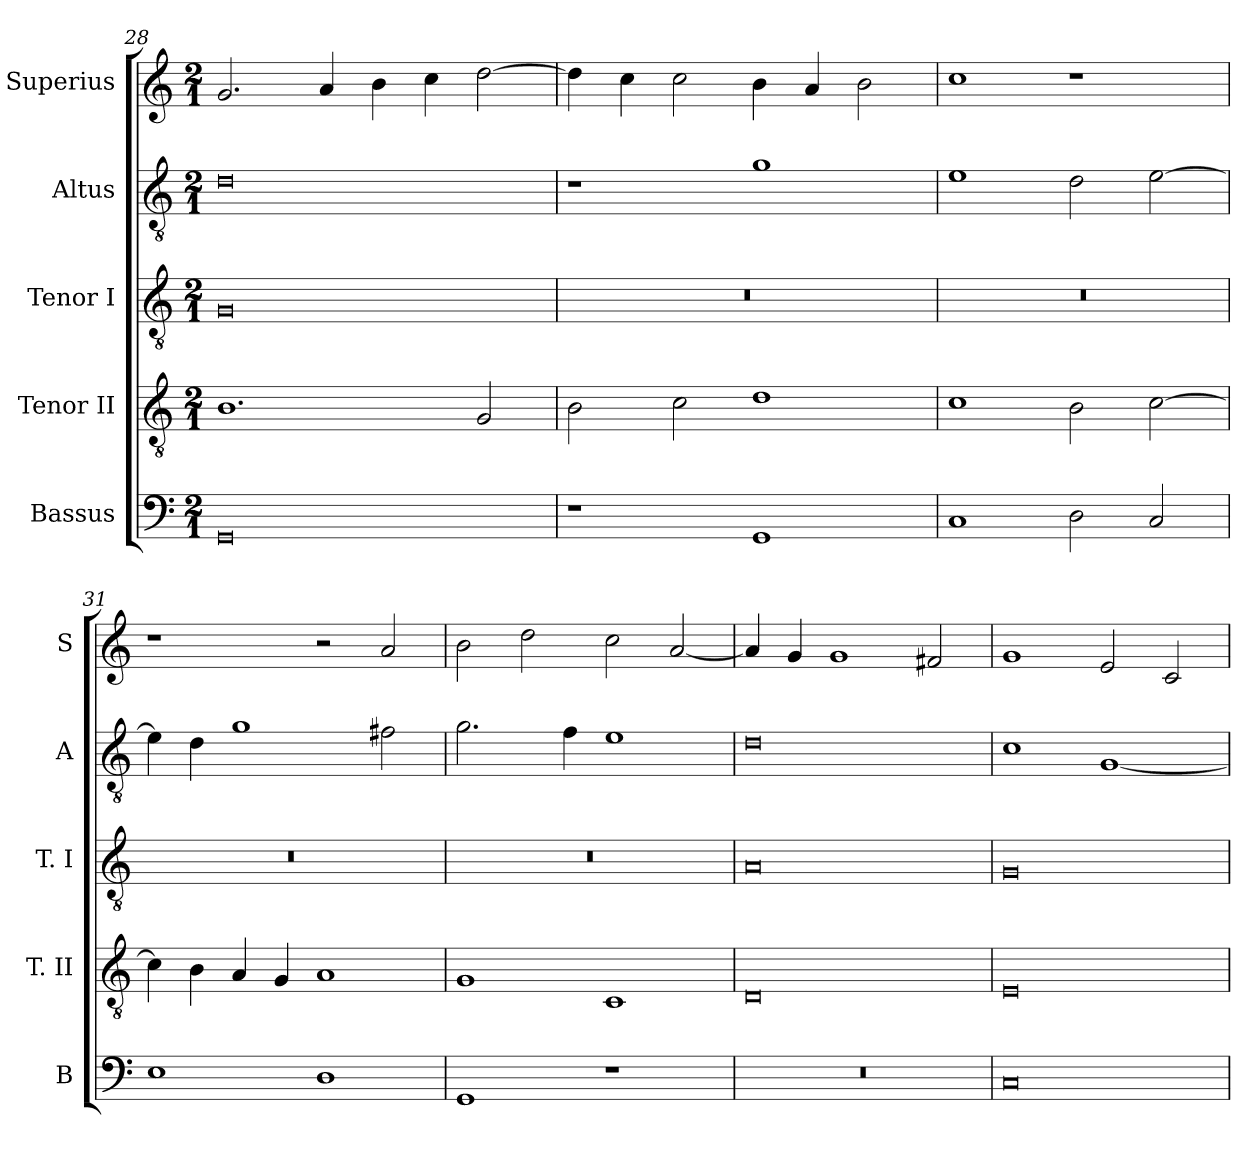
**kern	**kern	**kern	**kern	**kern
*part5	*part4	*part3	*part2	*part1
*staff5	*staff4	*staff3	*staff2	*staff1
*I"Bassus	*I"Tenor II	*I"Tenor I	*I"Altus	*I"Superius
*I'B	*I'T. II	*I'T. I	*I'A	*I'S
*clefF4	*clefGv2	*clefGv2	*clefGv2	*clefG2
*k[]	*k[]	*k[]	*k[]	*k[]
*C:	*C:	*C:	*C:	*C:
*M2/1	*M2/1	*M2/1	*M2/1	*M2/1
=28	=28	=28	=28	=28
0GG	1.B	0G	0d	2.g
.	.	.	.	4a
.	.	.	.	4b
.	.	.	.	4cc
.	2G	.	.	[2dd
=29	=29	=29	=29	=29
1r	2B	0r	1r	4dd]
.	.	.	.	4cc
.	2c	.	.	2cc
1GG	1d	.	1g	4b
.	.	.	.	4a
.	.	.	.	2b
=30	=30	=30	=30	=30
1C	1c	0r	1e	1cc
2D	2B	.	2d	1r
2C	[2c	.	[2e	.
=31	=31	=31	=31	=31
1E	4c]	0r	4e]	1r
.	4B	.	4d	.
.	4A	.	1g	.
.	4G	.	.	.
1D	1A	.	.	2r
.	.	.	2f#X	2a
=32	=32	=32	=32	=32
1GG	1G	0r	2.g	2b
.	.	.	.	2dd
.	.	.	4f	.
1r	1C	.	1e	2cc
.	.	.	.	[2a
=33	=33	=33	=33	=33
0r	0D	0A	0d	4a]
.	.	.	.	4g
.	.	.	.	1g
.	.	.	.	2f#X
=34	=34	=34	=34	=34
0C	0E	0G	1c	1g
.	.	.	[1G	2e
.	.	.	.	2c
=	=	=	=	=
*-	*-	*-	*-	*-
